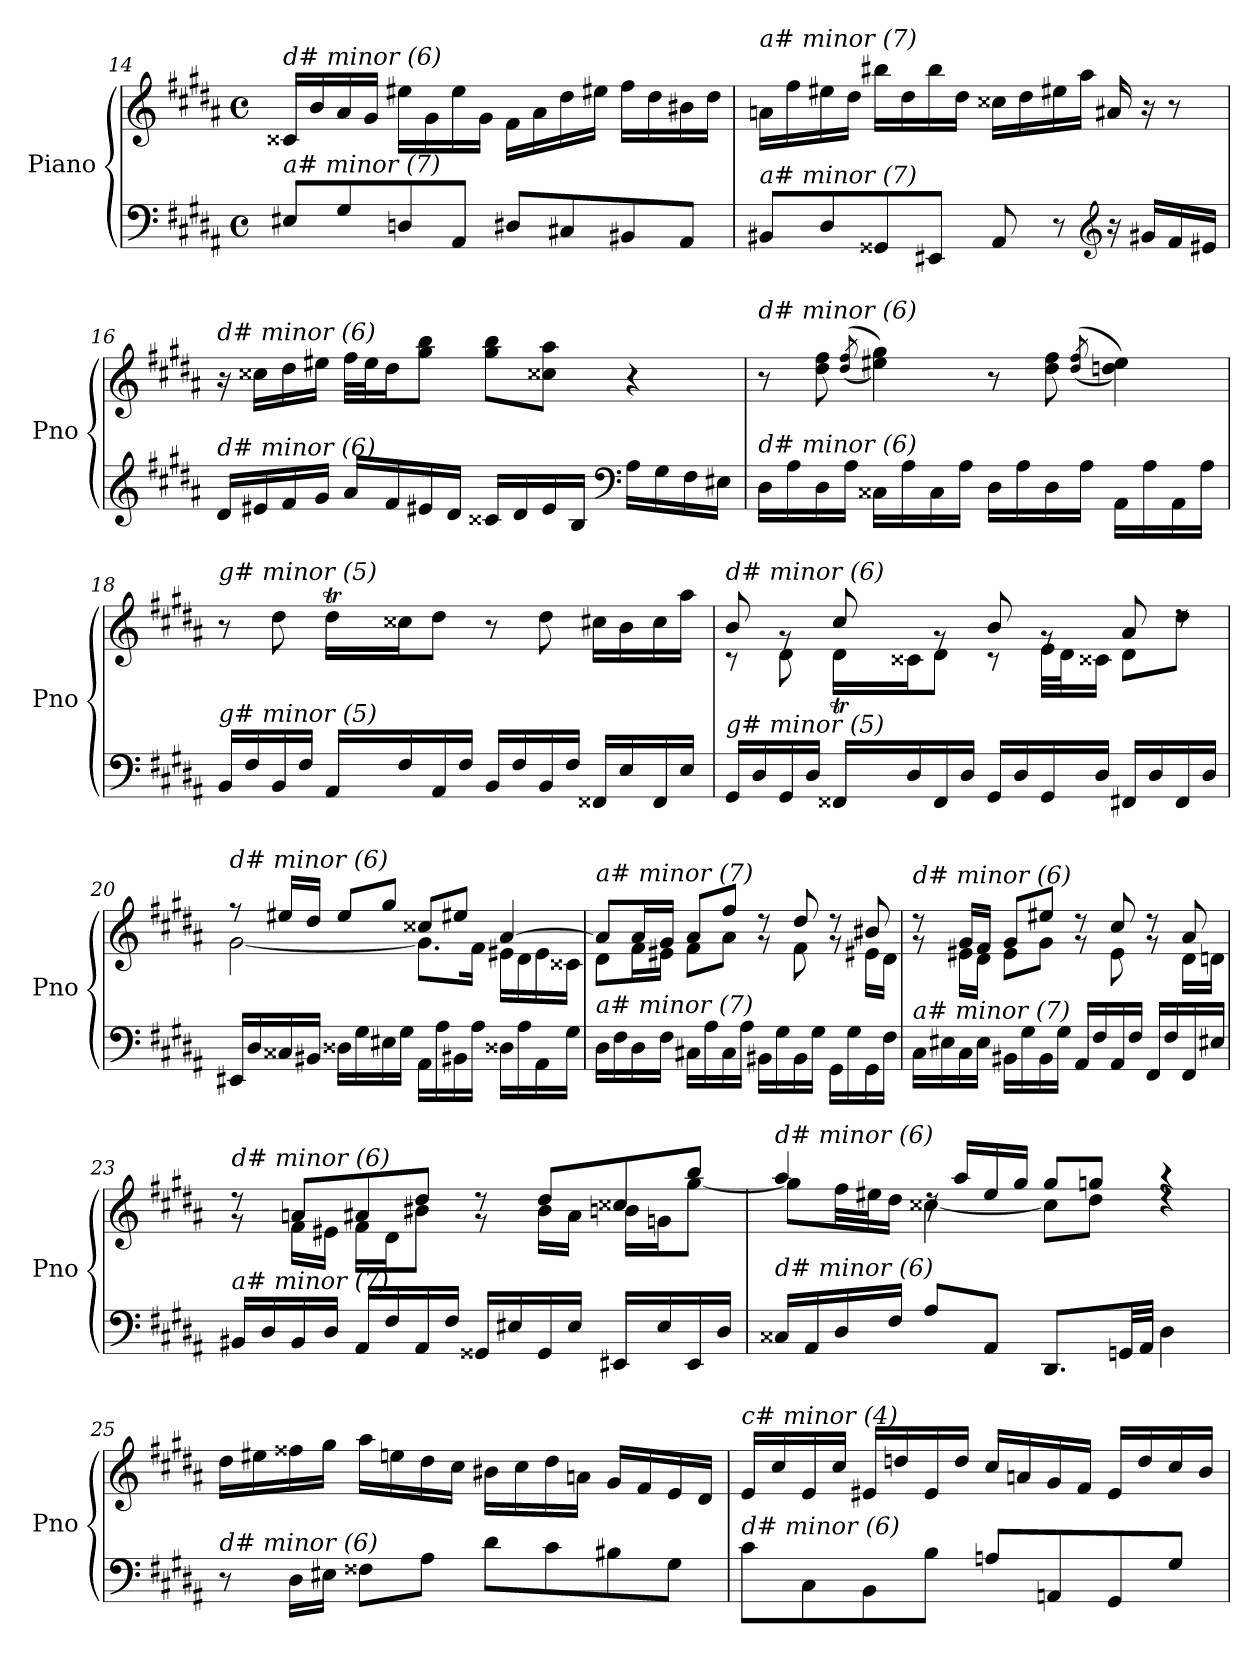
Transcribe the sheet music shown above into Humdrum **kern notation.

**kern	**kern
*part1	*part1
*staff2	*staff1
*I"Piano	*
*I'Pno	*
*clefF4	*clefG2
*k[f#c#g#d#a#]	*k[f#c#g#d#a#]
*M4/4	*M4/4
*met(c)	*met(c)
=14	=14
!	!LO:TX:i:t=d# minor (6)
!LO:TX:i:t=a# minor (7)	!
8E#X/L	16c##X/LL
.	16b/
8G#/	16a#/
.	16g#/JJ
8Dni/	16ee#X\LL
.	16g#\
8AA#/J	16ee#\
.	16g#\JJ
8D#/L	16f#\LL
.	16a#\
8C#X/	16dd#\
.	16ee#X\JJ
8BB#X/	16ff#\LL
.	16dd#\
8AA#/J	16b#X\
.	16dd#\JJ
=15	=15
!	!LO:TX:i:t=a# minor (7)
!LO:TX:i:t=a# minor (7)	!
8BB#X/L	16ani\LL
.	16ff#\
8D#/	16ee#X\
.	16dd#\JJ
8GG##X/	16bb#X\LL
.	16dd#\
8EE#X/J	16bb#\
.	16dd#\JJ
8AA#/	16cc##Xj\LL
.	16dd#\
8r	16ee#X\
.	16aa#\JJ
*clefG2	*
16r	16a#/
16g#X/LL	16r
16f#/	8r
16e#X/JJ	.
!!LO:PB:g=z
=16	=16
!	!LO:TX:i:t=d# minor (6)
!LO:TX:i:t=d# minor (6)	!
16d#/LL	16r
16e#X/	16cc##X\LL
16f#/	16dd#\
16g#/JJ	16ee#X\JJ
16a#/LL	32ff#\LLL
.	32ee#\J
16f#/	16dd#\J
16e#X/	8gg#\ 8bb\J
16d#/JJ	.
16c##Xj/LL	8gg#\ 8bb\L
16d#/	.
16e#/	8cc##X\ 8aa#\J
16B/JJ	.
*clefF4	*
16A#\LL	4r
16G#\	.
16F#\	.
16E#X\JJ	.
=17	=17
!	!LO:TX:i:t=d# minor (6)
!LO:TX:i:t=d# minor (6)	!
16D#\LL	8r
16A#\	.
16D#\	8dd#\ 8ff#\
16A#\JJ	.
.	(>(8qdd#/ 8qff#/
16C##X\LL	4ee#X\ 4gg#\))
16A#\	.
16C##\	.
16A#\JJ	.
16D#\LL	8r
16A#\	.
16D#\	8dd#\ 8ff#\
16A#\JJ	.
.	((>8qdd#/ 8qff#/
16AA#\LL	4ddni\ 4ee#\))
16A#\	.
16AA#\	.
16A#\JJ	.
=18	=18
*^	*^
!	!	!LO:TX:i:t=g# minor (5)	!
!LO:TX:i:t=g# minor (5)	!	!	!
4ryy	16BB/LL	8r	4ryy
.	16F#/	.	.
.	16BB/	8dd#\	.
.	16F#/JJ	.	.
16.ryy	16AA#/LL	16dd#t\LL	64dd#!yy
.	.	.	64ee!yy
.	.	.	16dd#!yy
.	16F#/	16cc##Xj\J	.
2ryy	.	.	2ryy
.	16AA#/	8dd#\J	.
.	16F#/JJ	.	.
.	16BB/LL	8r	.
.	16F#/	.	.
.	16BB/	8dd#\	.
.	16F#/JJ	.	.
.	16FF##X/LL	16cc#X\LL	.
.	16E/	16b\	.
8ryy	.	.	8ryy
.	16FF##/	16cc#\	.
.	16E/JJ	16aa#\JJ	.
32ryy	.	.	32ryy
!!LO:LB:g=z
=19	=19	=19	=19
*	*	*	*^
!	!	!LO:TX:i:t=d# minor (6)	!	!
!LO:TX:i:t=g# minor (5)	!	!	!	!
4ryy	16GG#/LL	8b/	8r	4ryy
.	16D#/	.	.	.
.	16GG#/	8rg	8d#\	.
.	16D#/JJ	.	.	.
16ryy	16FF##X/LL	8cc#/	16d#t\LL	64d#!yy
.	.	.	.	64e!yy
.	.	.	.	32d#!yy
2ryy	16D#/	.	16c##X\J	2ryy
.	16FF##/	8rg	8d#\J	.
.	16D#/JJ	.	.	.
.	16GG#/LL	8b/	8r	.
.	16D#/	.	.	.
.	16GG#/	8rg	32e\LLL	.
.	.	.	32d#\J	.
.	16D#/JJ	.	16c##X\JJ	.
.	16FF#X/LL	8a#/	8d#\L	.
8.ryy	16D#/	.	.	8.ryy
.	16FF#/	8rdd	8dd#\J	.
.	16D#/JJ	.	.	.
*	*	*	*v	*v
=20	=20	=20	=20
!	!	!LO:TX:i:t=d# minor (6)	!
!LO:TX:i:t=a# minor (7)	!	!	!
*v	*v	*	*
16EE#X/LL	8r	[2g#\
16D#/	.	.
16C##Xj/	16ee#X/LL	.
16BB#X/JJ	16dd#/JJ	.
16D##i\LL	8ee#/L	.
16G#\	.	.
16E#X\	8gg#/J	.
16G#\JJ	.	.
16AA#\LL	8cc##X/L	8.g#\L]
16A#\	.	.
16BB#X\	8ee#X/J	.
16A#\JJ	.	16f#\Jk
16D##Xi\LL	[4a#/	16e#X\LL
16A#\	.	16d#\
16AA#\	.	16e#\
16G#\JJ	.	16c##X\JJ
=21	=21	=21
!	!LO:TX:i:t=a# minor (7)	!
!LO:TX:i:t=a# minor (7)	!	!
16D#\LL	8a#/L]	8d#\L
16F#\	.	.
16D#\	16a#/L	16f#\L
16F#\JJ	16g#/JJ	16e#X\JJ
16C#X\LL	8a#/L	8f#\L
16A#\	.	.
16C#\	8ff#/J	8a#\J
16A#\JJ	.	.
16BB#X\LL	8rg	8rdd
16G#\	.	.
16BB#\	8dd#/	8f#\
16G#\JJ	.	.
16GG#\LL	8rg	8rdd
16G#\	.	.
16GG#\	8b#X/	16e#X\LL
16F#\JJ	.	16d#\JJ
!!LO:LB:g=z	!!
=22	=22	=22
!	!LO:TX:i:t=d# minor (6)	!
!LO:TX:i:t=a# minor (7)	!	!
16C#\LL	8rg	8rdd
16E#X\	.	.
16C#\	16g#/LL	16e#X\LL
16E#\JJ	16f#/JJ	16d#\JJ
16BB#X\LL	8g#/L	8e#\L
16G#\	.	.
16BB#\	8ee#X/J	8g#\J
16G#\JJ	.	.
16AA#/LL	8rg	8rdd
16F#/	.	.
16AA#/	8cc#/	8e#\
16F#/JJ	.	.
16FF#/LL	8rg	8rdd
16F#/	.	.
16FF#/	8a#/	16d#\LL
16E#X/JJ	.	16dni\JJ
=23	=23	=23
!	!LO:TX:i:t=d# minor (6)	!
!LO:TX:i:t=a# minor (7)	!	!
16BB#X/LL	8rg	8rdd
16D#/	.	.
16BB#/	8ani/L	16f#\LL
16D#/JJ	.	16e#X\JJ
16AA#/LL	8a#/	16f#\LL
16F#/	.	16d#\J
16AA#/	8dd#/J	8b#X\J
16F#/JJ	.	.
16GG##X/LL	8rg	8rdd
16E#X/	.	.
16GG##/	8dd#/L	16b#\LL
16E#/JJ	.	16a#\JJ
16EE#X/LL	8cc##X/	16bn\LL
16E#/	.	16gn\J
16EE#/	8bb/J	[8gg#\J
16D#/JJ	.	.
=24	=24	=24
!	!LO:TX:i:t=d# minor (6)	!
!LO:TX:i:t=d# minor (6)	!	!
16C##X/LL	4aa#/	8gg#\L]
16AA#/	.	.
16D#/	.	32ff#\LL
.	.	32ee#X\J
16F#/JJ	.	16dd#\JJ
8A#/L	16rdd	[4cc##X\
.	16aa#/LL	.
8AA#/J	16ee#/	.
.	16gg#/JJ	.
8.DD#/L	8gg#/L	8cc##\L]
.	8ggni/J	8dd#\J
32GGni/LL	.	.
32AA#/JJJ	.	.
4D#\	4r	4rdd
!!LO:LB:g=z
=25	=25	=25
!	!LO:TX:i:t=c# minor (4)	!
!LO:TX:i:t=d# minor (6)	!	!
*	*v	*v
8r	16dd#\LL
.	16ee#X\
16D#\LL	16ff##Xj\
16E#X\JJ	16gg#\JJ
8F##X\L	16aa#\LL
.	16een\
8A#\J	16dd#\
.	16cc#\JJ
8d#\L	16b#X\LL
.	16cc#\
8c#\	16dd#\
.	16an\JJ
8B#X\	16g#/LL
.	16f#/
8G#\J	16e/
.	16d#/JJ
=26	=26
!	!LO:TX:i:t=c# minor (4)
!LO:TX:i:t=d# minor (6)	!
8c#\L	16e/LL
.	16cc#/
8C#\	16e/
.	16cc#/JJ
8BB\	16e#X/LL
.	16ddn/
8B\J	16e#/
.	16dd/JJ
8An/L	16cc#/LL
.	16an/
8AAn/	16g#/
.	16f#/JJ
8GG#/	16e#/LL
.	16dd/
8G#/J	16cc#/
.	16b/JJ
=	=
*-	*-
